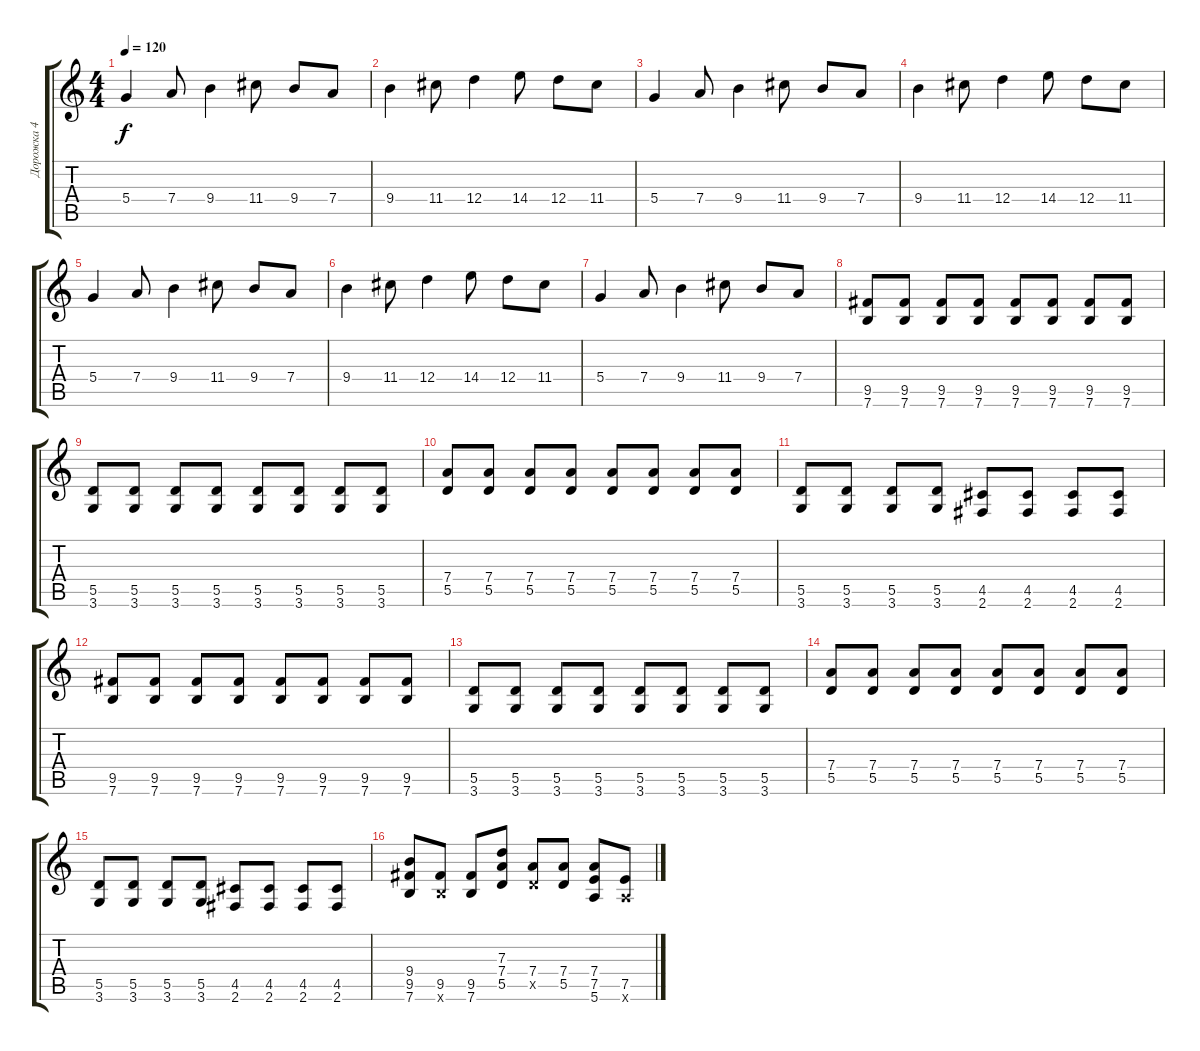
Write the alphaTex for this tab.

\track ("Дорожка 4" "Дорожка 4") {instrument overdrivenguitar}
\staff {score tabs}
\tuning (E4 B3 G3 D3 A2 E2) {hide}
\ts (4 4)
\tempo 120
\clef g2
\ks c
5.4.4{dy f} 7.4.8 9.4.4 11.4.8 9.4.8 7.4.8 |
9.4.4 11.4.8 12.4.4 14.4.8 12.4.8 11.4.8 |
5.4.4 7.4.8 9.4.4 11.4.8 9.4.8 7.4.8 |
9.4.4 11.4.8 12.4.4 14.4.8 12.4.8 11.4.8 |
5.4.4 7.4.8 9.4.4 11.4.8 9.4.8 7.4.8 |
9.4.4 11.4.8 12.4.4 14.4.8 12.4.8 11.4.8 |
5.4.4 7.4.8 9.4.4 11.4.8 9.4.8 7.4.8 |
(9.5 7.6).8 (9.5 7.6).8 (9.5 7.6).8 (9.5 7.6).8 (9.5 7.6).8 (9.5 7.6).8 (9.5 7.6).8 (9.5 7.6).8 |
(5.5 3.6).8 (5.5 3.6).8 (5.5 3.6).8 (5.5 3.6).8 (5.5 3.6).8 (5.5 3.6).8 (5.5 3.6).8 (5.5 3.6).8 |
(7.4 5.5).8 (7.4 5.5).8 (7.4 5.5).8 (7.4 5.5).8 (7.4 5.5).8 (7.4 5.5).8 (7.4 5.5).8 (7.4 5.5).8 |
(5.5 3.6).8 (5.5 3.6).8 (5.5 3.6).8 (5.5 3.6).8 (4.5 2.6).8 (4.5 2.6).8 (4.5 2.6).8 (4.5 2.6).8 |
(9.5 7.6).8 (9.5 7.6).8 (9.5 7.6).8 (9.5 7.6).8 (9.5 7.6).8 (9.5 7.6).8 (9.5 7.6).8 (9.5 7.6).8 |
(5.5 3.6).8 (5.5 3.6).8 (5.5 3.6).8 (5.5 3.6).8 (5.5 3.6).8 (5.5 3.6).8 (5.5 3.6).8 (5.5 3.6).8 |
(7.4 5.5).8 (7.4 5.5).8 (7.4 5.5).8 (7.4 5.5).8 (7.4 5.5).8 (7.4 5.5).8 (7.4 5.5).8 (7.4 5.5).8 |
(5.5 3.6).8 (5.5 3.6).8 (5.5 3.6).8 (5.5 3.6).8 (4.5 2.6).8 (4.5 2.6).8 (4.5 2.6).8 (4.5 2.6).8 |
(9.4 9.5 7.6).8 (9.5 7.6{x}).8 (9.5 7.6).8 (7.3 7.4 5.5).8 (7.4 5.5{x}).8 (7.4 5.5).8 (7.4 7.5 5.6).8 (7.5 5.6{x}).8
